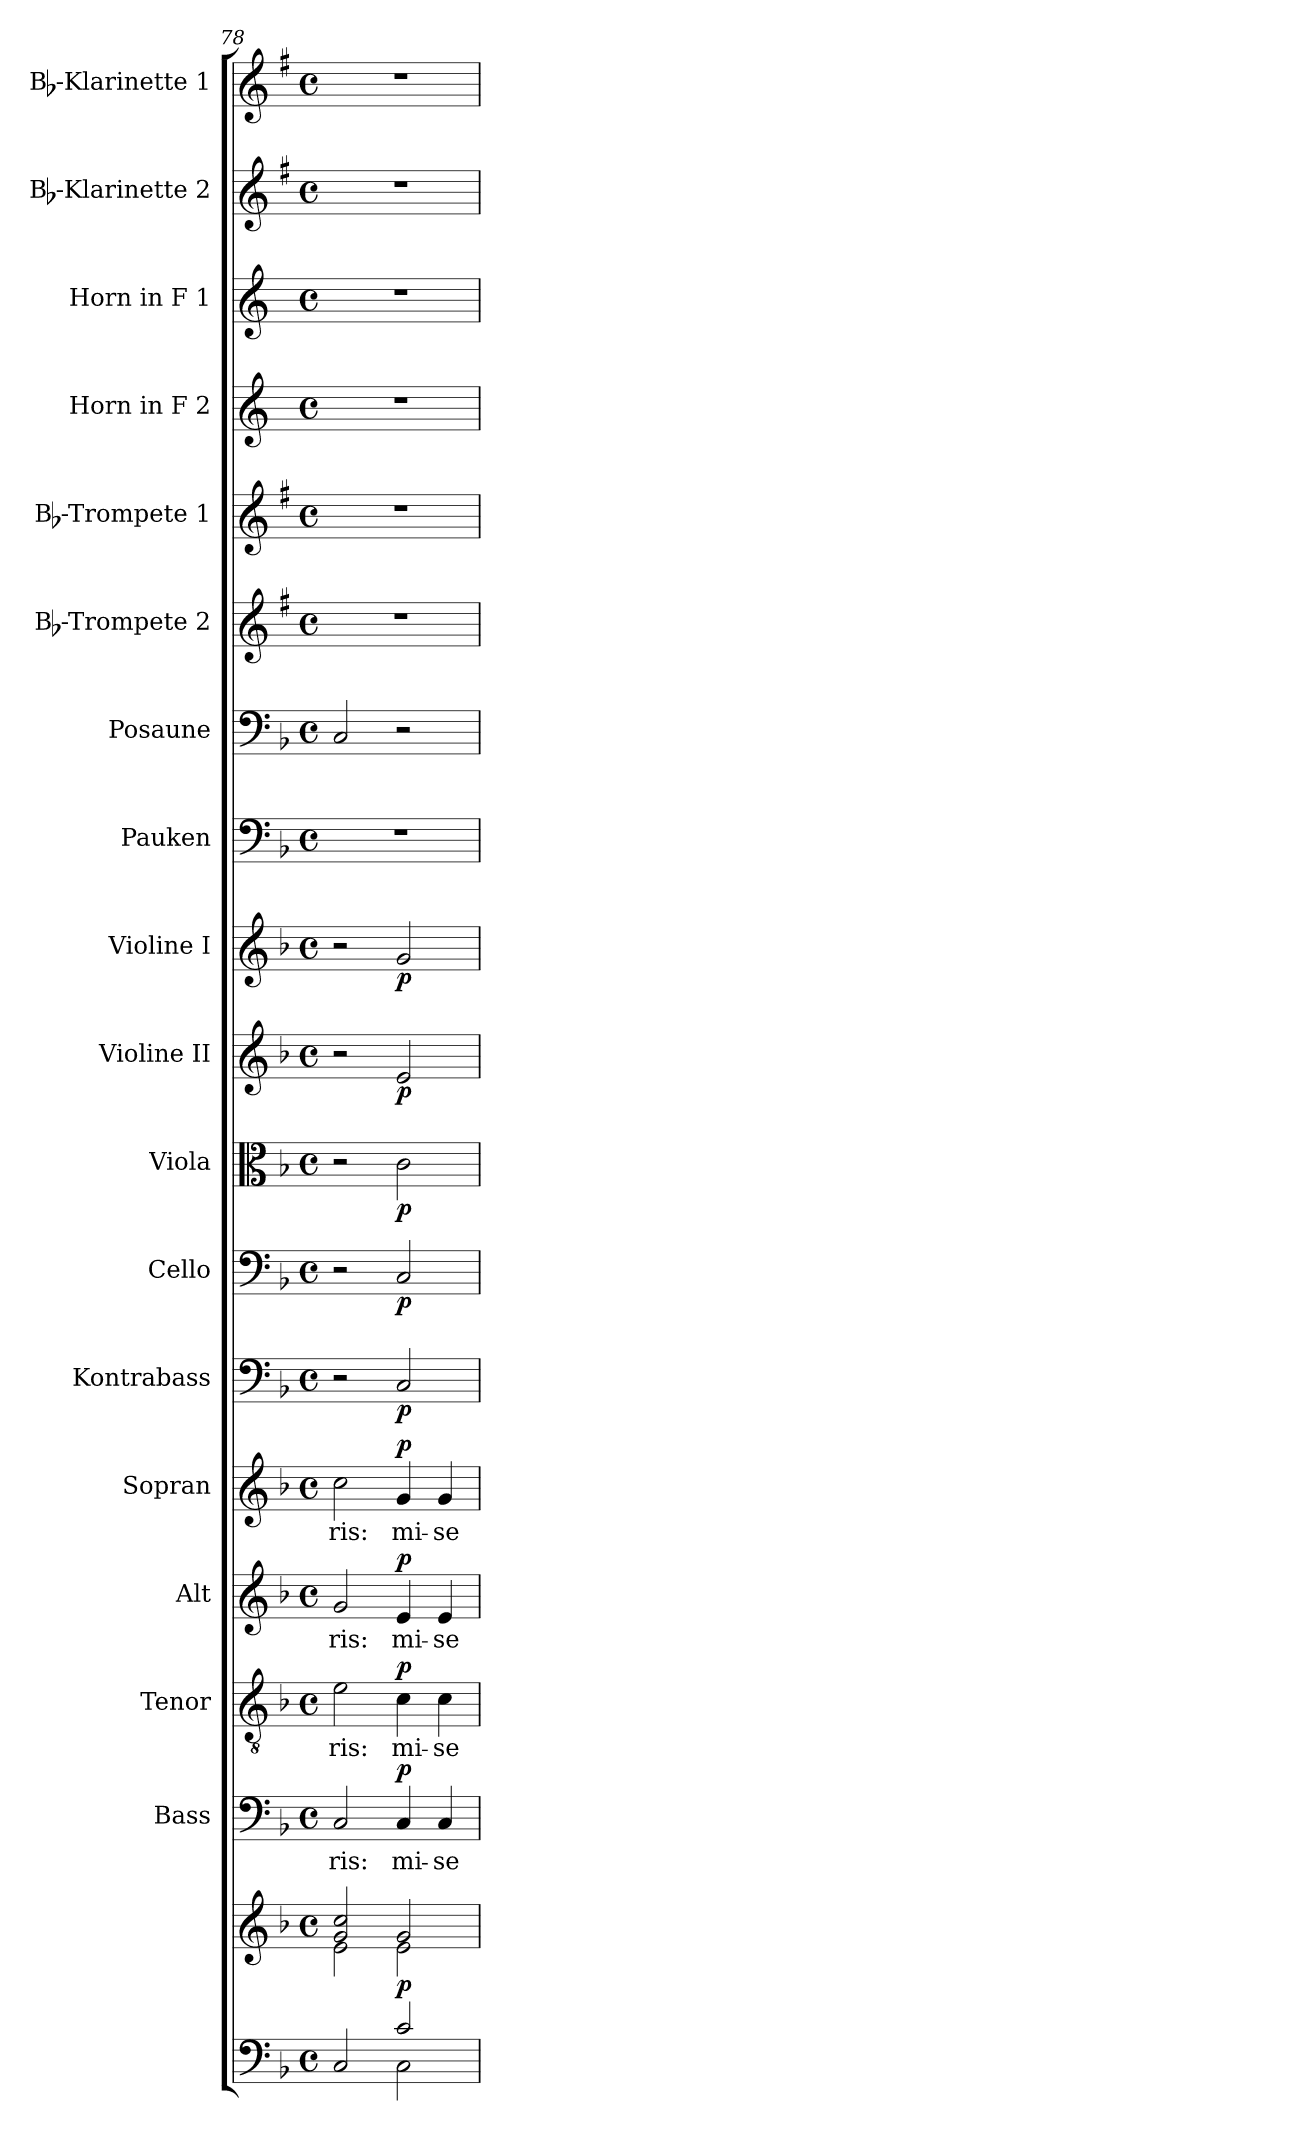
**kern	**kern	**dynam	**kern	**text	**dynam	**kern	**text	**dynam	**kern	**text	**dynam	**kern	**text	**dynam	**kern	**dynam	**kern	**dynam	**kern	**dynam	**kern	**dynam	**kern	**dynam	**kern	**kern	**kern	**kern	**kern	**kern	**kern	**kern
*part18	*part18	*part18	*part17	*part17	*part17	*part16	*part16	*part16	*part15	*part15	*part15	*part14	*part14	*part14	*part13	*part13	*part12	*part12	*part11	*part11	*part10	*part10	*part9	*part9	*part8	*part7	*part6	*part5	*part4	*part3	*part2	*part1
*staff19	*staff18	*staff18/19	*staff17	*staff17	*staff17	*staff16	*staff16	*staff16	*staff15	*staff15	*staff15	*staff14	*staff14	*staff14	*staff13	*staff13	*staff12	*staff12	*staff11	*staff11	*staff10	*staff10	*staff9	*staff9	*staff8	*staff7	*staff6	*staff5	*staff4	*staff3	*staff2	*staff1
*	*	*	*I"Bass	*	*	*I"Tenor	*	*	*I"Alt	*	*	*I"Sopran	*	*	*I"Kontrabass	*	*I"Cello	*	*I"Viola	*	*I"Violine II	*	*I"Violine I	*	*I"Pauken	*I"Posaune	*I"Bb-Trompete 2	*I"Bb-Trompete 1	*I"Horn in F 2	*I"Horn in F 1	*I"Bb-Klarinette 2	*I"Bb-Klarinette 1
*	*	*	*I'B.	*	*	*I'T.	*	*	*I'A.	*	*	*I'S.	*	*	*I'Kb.	*	*	*	*I'Vla.	*	*I'Vl. II	*	*I'Vl. I	*	*I'Pk.	*I'Pos.	*I'Bb Trp. 2	*I'Bb Trp. 1	*	*	*I'Bb Kl. 2	*I'Bb Kl. 1
*clefF4	*clefG2	*	*clefF4	*	*	*clefGv2	*	*	*clefG2	*	*	*clefG2	*	*	*clefF4	*	*clefF4	*	*clefC3	*	*clefG2	*	*clefG2	*	*clefF4	*clefF4	*clefG2	*clefG2	*clefG2	*clefG2	*clefG2	*clefG2
*	*	*	*	*	*	*	*	*	*	*	*	*	*	*	*ITrd7c12	*	*	*	*	*	*	*	*	*	*	*	*ITrd1c2	*ITrd1c2	*ITrd4c7	*ITrd4c7	*ITrd1c2	*ITrd1c2
*k[b-]	*k[b-]	*	*k[b-]	*	*	*k[b-]	*	*	*k[b-]	*	*	*k[b-]	*	*	*k[b-]	*	*k[b-]	*	*k[b-]	*	*k[b-]	*	*k[b-]	*	*k[b-]	*k[b-]	*k[b-]	*k[b-]	*k[b-]	*k[b-]	*k[b-]	*k[b-]
*F:	*F:	*	*F:	*	*	*F:	*	*	*F:	*	*	*F:	*	*	*F:	*	*F:	*	*F:	*	*F:	*	*F:	*	*F:	*F:	*F:	*F:	*F:	*F:	*F:	*F:
*M4/4	*M4/4	*	*M4/4	*	*	*M4/4	*	*	*M4/4	*	*	*M4/4	*	*	*M4/4	*	*M4/4	*	*M4/4	*	*M4/4	*	*M4/4	*	*M4/4	*M4/4	*M4/4	*M4/4	*M4/4	*M4/4	*M4/4	*M4/4
*met(c)	*met(c)	*	*met(c)	*	*	*met(c)	*	*	*met(c)	*	*	*met(c)	*	*	*met(c)	*	*met(c)	*	*met(c)	*	*met(c)	*	*met(c)	*	*met(c)	*met(c)	*met(c)	*met(c)	*met(c)	*met(c)	*met(c)	*met(c)
=78	=78	=78	=78	=78	=78	=78	=78	=78	=78	=78	=78	=78	=78	=78	=78	=78	=78	=78	=78	=78	=78	=78	=78	=78	=78	=78	=78	=78	=78	=78	=78	=78
*^	*^	*	*	*	*	*	*	*	*	*	*	*	*	*	*	*	*	*	*	*	*	*	*	*	*	*	*	*	*	*	*	*
!	!	!	!	!	!	!LO:LY:b	!	!	!LO:LY:b	!	!	!LO:LY:b	!	!	!LO:LY:b	!	!	!	!	!	!	!	!	!	!	!	!	!	!	!	!	!	!	!
2C/	2ryy	2g/ 2cc/	2e\	.	2C/	-ris:	.	2e\	-ris:	.	2g/	-ris:	.	2cc\	-ris:	.	2r	.	2r	.	2r	.	2r	.	2r	.	1r	2C/	1r	1r	1r	1r	1r	1r
!	!	!	!	!LO:DY:b	!	!LO:LY:b	!LO:DY:a	!	!LO:LY:b	!LO:DY:a	!	!LO:LY:b	!LO:DY:a	!	!LO:LY:b	!LO:DY:a	!	!LO:DY:b	!	!LO:DY:b	!	!LO:DY:b	!	!LO:DY:b	!	!LO:DY:b	!	!	!	!	!	!	!	!
2c/	2C\	2g/	2e\	p	4C/	mi-	p	4c\	mi-	p	4e/	mi-	p	4g/	mi-	p	2CC/	p	2C/	p	2c\	p	2e/	p	2g/	p	.	2r	.	.	.	.	.	.
!	!	!	!	!	!	!LO:LY:b	!	!	!LO:LY:b	!	!	!LO:LY:b	!	!	!LO:LY:b	!	!	!	!	!	!	!	!	!	!	!	!	!	!	!	!	!	!	!
.	.	.	.	.	4C/	-se-	.	4c\	-se-	.	4e/	-se-	.	4g/	-se-	.	.	.	.	.	.	.	.	.	.	.	.	.	.	.	.	.	.	.
*v	*v	*	*	*	*	*	*	*	*	*	*	*	*	*	*	*	*	*	*	*	*	*	*	*	*	*	*	*	*	*	*	*	*	*
*	*v	*v	*	*	*	*	*	*	*	*	*	*	*	*	*	*	*	*	*	*	*	*	*	*	*	*	*	*	*	*	*	*	*
=	=	=	=	=	=	=	=	=	=	=	=	=	=	=	=	=	=	=	=	=	=	=	=	=	=	=	=	=	=	=	=	=
*-	*-	*-	*-	*-	*-	*-	*-	*-	*-	*-	*-	*-	*-	*-	*-	*-	*-	*-	*-	*-	*-	*-	*-	*-	*-	*-	*-	*-	*-	*-	*-	*-
